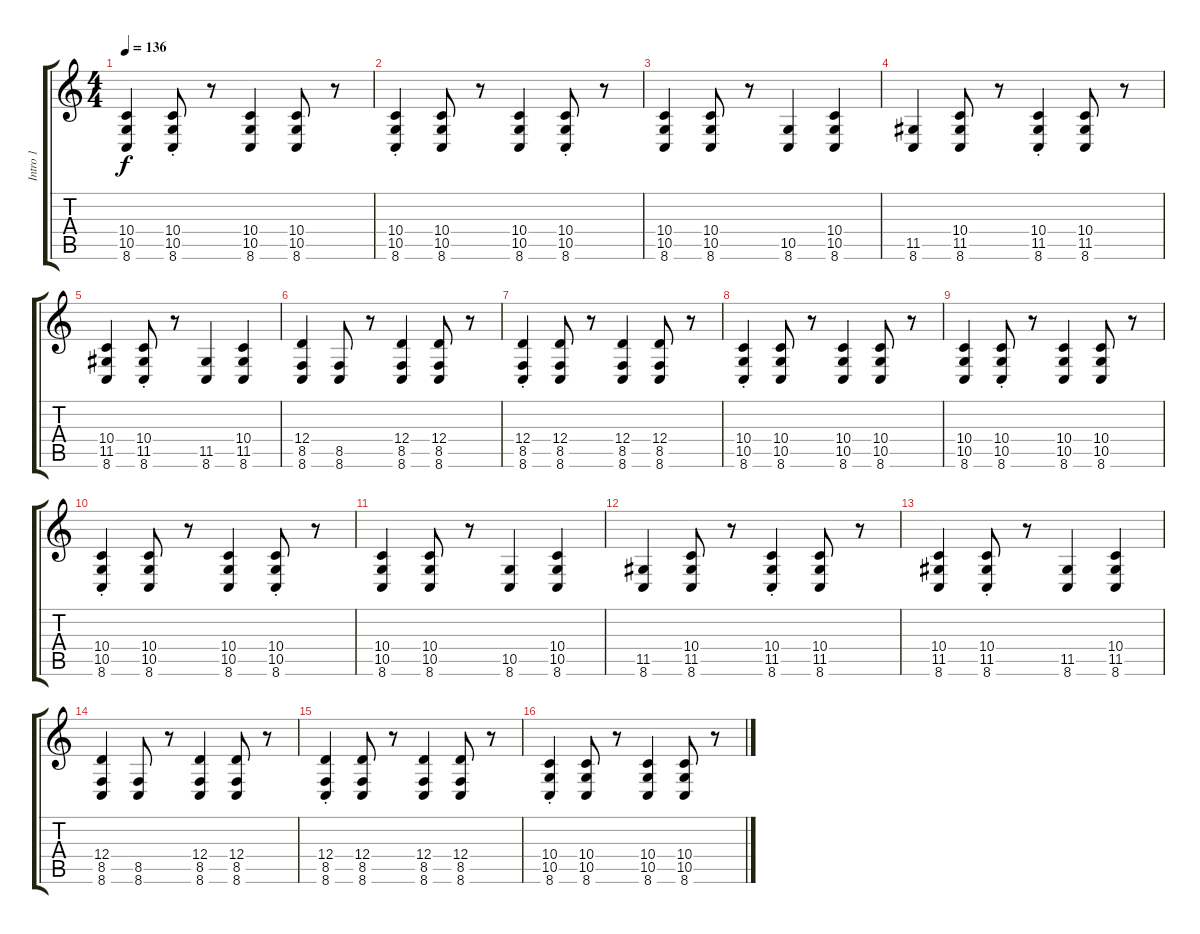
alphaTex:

\track ("Intro 1" "Intro 1") {instrument frenchhorn}
\staff {score tabs}
\tuning (E4 B3 G3 D3 A2 E2) {hide}
\ts (4 4)
\tempo 136
\clef g2
\ks c
(10.4 10.5 8.6).4{dy f} (10.4{st} 10.5 8.6).8 r.8 (10.4 10.5 8.6).4 (10.4 10.5 8.6).8 r.8 |
(10.4{st} 10.5 8.6).4 (10.4 10.5 8.6).8 r.8 (10.4 10.5 8.6).4 (10.4{st} 10.5 8.6).8 r.8 |
(10.4 10.5 8.6).4 (10.4 10.5 8.6).8 r.8 (10.5 8.6).4 (10.4 10.5 8.6).4 |
(11.5 8.6).4 (10.4 11.5 8.6).8 r.8 (10.4{st} 11.5 8.6).4 (10.4 11.5 8.6).8 r.8 |
(10.4 11.5 8.6).4 (10.4{st} 11.5 8.6).8 r.8 (11.5 8.6).4 (10.4 11.5 8.6).4 |
(12.4 8.5 8.6).4 (8.5 8.6).8 r.8 (12.4 8.5 8.6).4 (12.4 8.5 8.6).8 r.8 |
(12.4{st} 8.5 8.6).4 (12.4 8.5 8.6).8 r.8 (12.4 8.5 8.6).4 (12.4 8.5 8.6).8 r.8 |
(10.4{st} 10.5 8.6).4 (10.4 10.5 8.6).8 r.8 (10.4 10.5 8.6).4 (10.4 10.5 8.6).8 r.8 |
(10.4 10.5 8.6).4 (10.4{st} 10.5 8.6).8 r.8 (10.4 10.5 8.6).4 (10.4 10.5 8.6).8 r.8 |
(10.4{st} 10.5 8.6).4 (10.4 10.5 8.6).8 r.8 (10.4 10.5 8.6).4 (10.4{st} 10.5 8.6).8 r.8 |
(10.4 10.5 8.6).4 (10.4 10.5 8.6).8 r.8 (10.5 8.6).4 (10.4 10.5 8.6).4 |
(11.5 8.6).4 (10.4 11.5 8.6).8 r.8 (10.4{st} 11.5 8.6).4 (10.4 11.5 8.6).8 r.8 |
(10.4 11.5 8.6).4 (10.4{st} 11.5 8.6).8 r.8 (11.5 8.6).4 (10.4 11.5 8.6).4 |
(12.4 8.5 8.6).4 (8.5 8.6).8 r.8 (12.4 8.5 8.6).4 (12.4 8.5 8.6).8 r.8 |
(12.4{st} 8.5 8.6).4 (12.4 8.5 8.6).8 r.8 (12.4 8.5 8.6).4 (12.4 8.5 8.6).8 r.8 |
(10.4{st} 10.5 8.6).4 (10.4 10.5 8.6).8 r.8 (10.4 10.5 8.6).4 (10.4 10.5 8.6).8 r.8
